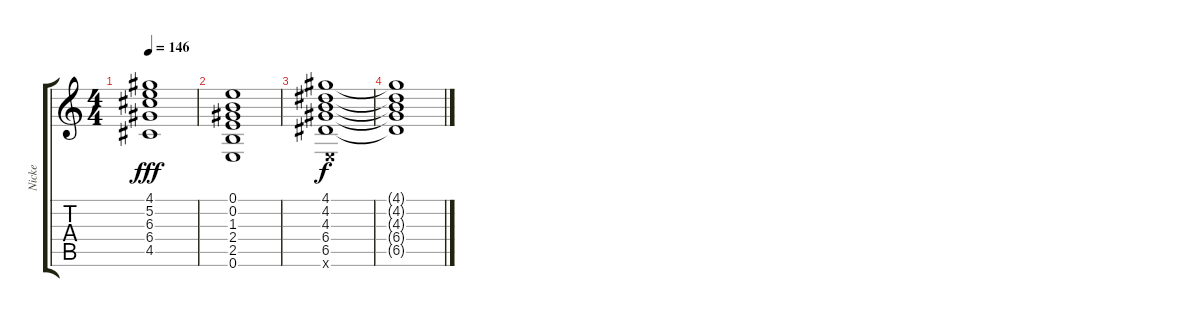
\track ("Nicke" "Nicke") {instrument distortionguitar}
\staff {score tabs}
\tuning (E4 B3 G3 D3 A2 E2) {hide}
\ts (4 4)
\tempo 146
\clef g2
\ks c
(4.1 5.2 6.3 6.4 4.5).1{dy fff} |
(0.1 0.2 1.3 2.4 2.5 0.6).1 |
(4.1 4.2 4.3 6.4 6.5 0.6{x}).1{dy f} |
(4.1{t} 4.2{t} 4.3{t} 6.4{t} 6.5{t}).1
